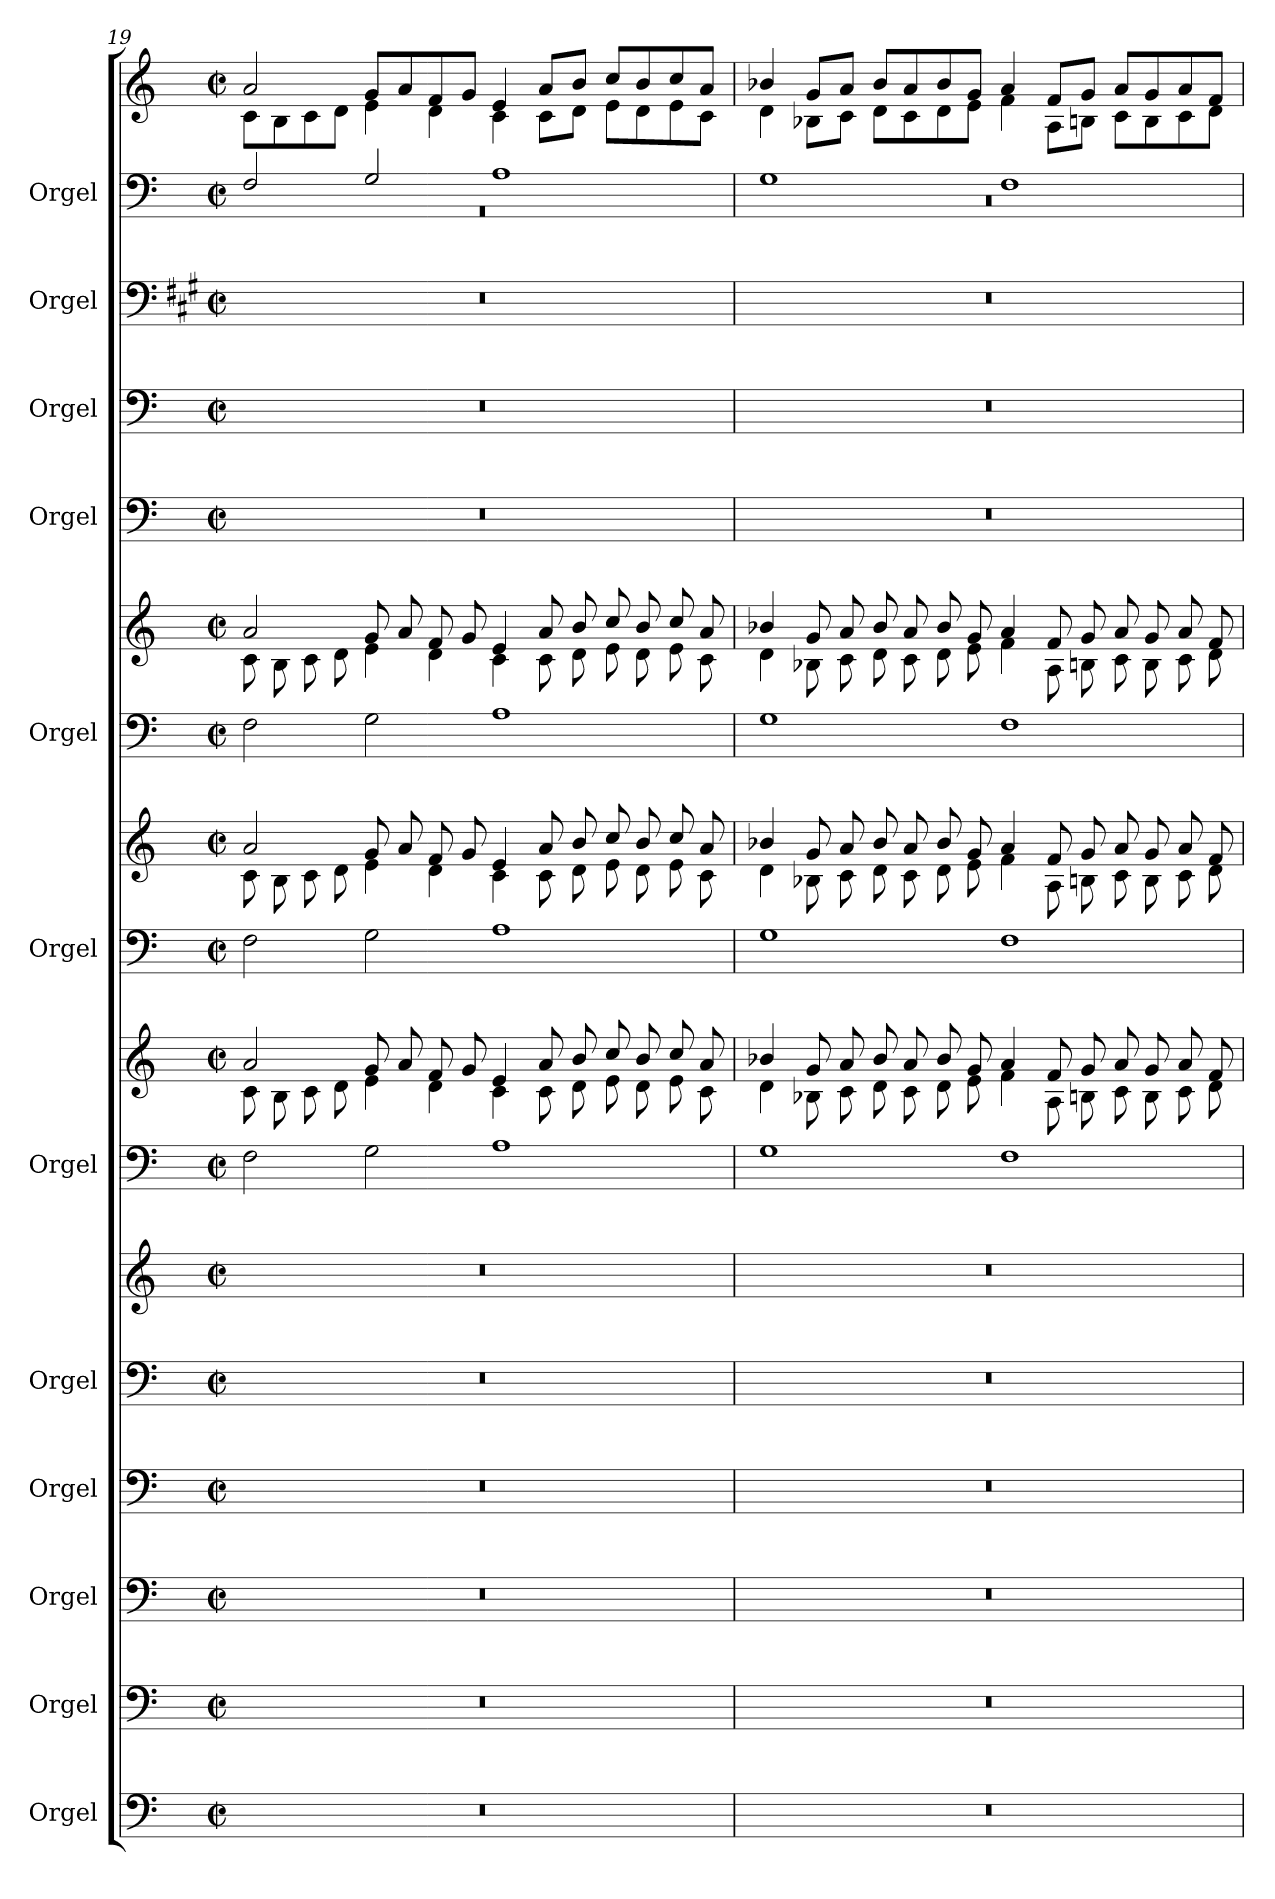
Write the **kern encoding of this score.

**kern	**kern	**kern	**kern	**kern	**kern	**kern	**kern	**kern	**kern	**kern	**kern	**kern	**kern	**kern	**kern	**kern
*part12	*part11	*part10	*part9	*part8	*part8	*part7	*part7	*part6	*part6	*part5	*part5	*part4	*part3	*part2	*part1	*part1
*staff17	*staff16	*staff15	*staff14	*staff13	*staff12	*staff11	*staff10	*staff9	*staff8	*staff7	*staff6	*staff5	*staff4	*staff3	*staff2	*staff1
*I"Orgel	*I"Orgel	*I"Orgel	*I"Orgel	*I"Orgel	*	*I"Orgel	*	*I"Orgel	*	*I"Orgel	*	*I"Orgel	*I"Orgel	*I"Orgel	*I"Orgel	*
*I'Org.	*I'Org.	*I'Org.	*I'Org.	*I'Org.	*	*I'Org.	*	*I'Org.	*	*I'Org.	*	*I'Org.	*I'Org.	*I'Org.	*	*
*clefF4	*clefF4	*clefF4	*clefF4	*clefF4	*clefG2	*clefF4	*clefG2	*clefF4	*clefG2	*clefF4	*clefG2	*clefF4	*clefF4	*clefF4	*clefF4	*clefG2
*	*	*	*	*	*	*	*	*	*	*	*	*	*	*ITrd5c9	*	*
*k[]	*k[]	*k[]	*k[]	*k[]	*k[]	*k[]	*k[]	*k[]	*k[]	*k[]	*k[]	*k[]	*k[]	*k[]	*k[]	*k[]
*M4/2	*M4/2	*M4/2	*M4/2	*M4/2	*M4/2	*M4/2	*M4/2	*M4/2	*M4/2	*M4/2	*M4/2	*M4/2	*M4/2	*M4/2	*M4/2	*M4/2
*met(c|)	*met(c|)	*met(c|)	*met(c|)	*met(c|)	*met(c|)	*met(c|)	*met(c|)	*met(c|)	*met(c|)	*met(c|)	*met(c|)	*met(c|)	*met(c|)	*met(c|)	*met(c|)	*met(c|)
=19	=19	=19	=19	=19	=19	=19	=19	=19	=19	=19	=19	=19	=19	=19	=19	=19
*	*	*	*	*	*	*	*^	*	*^	*	*^	*	*	*	*^	*^
0r	0r	0r	0r	0r	0r	2F\	2a/	8c\	2F\	2a/	8c\	2F\	2a/	8c\	0r	0r	0r	2F/	0r	2a/	8c\L
.	.	.	.	.	.	.	.	8B\	.	.	8B\	.	.	8B\	.	.	.	.	.	.	8B\
.	.	.	.	.	.	.	.	8c\	.	.	8c\	.	.	8c\	.	.	.	.	.	.	8c\
.	.	.	.	.	.	.	.	8d\	.	.	8d\	.	.	8d\	.	.	.	.	.	.	8d\J
.	.	.	.	.	.	2G\	8g/	4e\	2G\	8g/	4e\	2G\	8g/	4e\	.	.	.	2G/	.	8g/L	4e\
.	.	.	.	.	.	.	8a/	.	.	8a/	.	.	8a/	.	.	.	.	.	.	8a/	.
.	.	.	.	.	.	.	8f/	4d\	.	8f/	4d\	.	8f/	4d\	.	.	.	.	.	8f/	4d\
.	.	.	.	.	.	.	8g/	.	.	8g/	.	.	8g/	.	.	.	.	.	.	8g/J	.
.	.	.	.	.	.	1A	4e/	4c\	1A	4e/	4c\	1A	4e/	4c\	.	.	.	1A	.	4e/	4c\
.	.	.	.	.	.	.	8a/	8c\	.	8a/	8c\	.	8a/	8c\	.	.	.	.	.	8a/L	8c\L
.	.	.	.	.	.	.	8b/	8d\	.	8b/	8d\	.	8b/	8d\	.	.	.	.	.	8b/J	8d\J
.	.	.	.	.	.	.	8cc/	8e\	.	8cc/	8e\	.	8cc/	8e\	.	.	.	.	.	8cc/L	8e\L
.	.	.	.	.	.	.	8b/	8d\	.	8b/	8d\	.	8b/	8d\	.	.	.	.	.	8b/	8d\
.	.	.	.	.	.	.	8cc/	8e\	.	8cc/	8e\	.	8cc/	8e\	.	.	.	.	.	8cc/	8e\
.	.	.	.	.	.	.	8a/	8c\	.	8a/	8c\	.	8a/	8c\	.	.	.	.	.	8a/J	8c\J
=20	=20	=20	=20	=20	=20	=20	=20	=20	=20	=20	=20	=20	=20	=20	=20	=20	=20	=20	=20	=20	=20
0r	0r	0r	0r	0r	0r	1G	4b-X/	4d\	1G	4b-X/	4d\	1G	4b-X/	4d\	0r	0r	0r	1G	0r	4b-X/	4d\
.	.	.	.	.	.	.	8g/	8B-X\	.	8g/	8B-X\	.	8g/	8B-X\	.	.	.	.	.	8g/L	8B-X\L
.	.	.	.	.	.	.	8a/	8c\	.	8a/	8c\	.	8a/	8c\	.	.	.	.	.	8a/J	8c\J
.	.	.	.	.	.	.	8b-/	8d\	.	8b-/	8d\	.	8b-/	8d\	.	.	.	.	.	8b-/L	8d\L
.	.	.	.	.	.	.	8a/	8c\	.	8a/	8c\	.	8a/	8c\	.	.	.	.	.	8a/	8c\
.	.	.	.	.	.	.	8b-/	8d\	.	8b-/	8d\	.	8b-/	8d\	.	.	.	.	.	8b-/	8d\
.	.	.	.	.	.	.	8g/	8e\	.	8g/	8e\	.	8g/	8e\	.	.	.	.	.	8g/J	8e\J
.	.	.	.	.	.	1F	4a/	4f\	1F	4a/	4f\	1F	4a/	4f\	.	.	.	1F	.	4a/	4f\
.	.	.	.	.	.	.	8f/	8A\	.	8f/	8A\	.	8f/	8A\	.	.	.	.	.	8f/L	8A\L
.	.	.	.	.	.	.	8g/	8Bn\	.	8g/	8Bn\	.	8g/	8Bn\	.	.	.	.	.	8g/J	8Bn\J
.	.	.	.	.	.	.	8a/	8c\	.	8a/	8c\	.	8a/	8c\	.	.	.	.	.	8a/L	8c\L
.	.	.	.	.	.	.	8g/	8B\	.	8g/	8B\	.	8g/	8B\	.	.	.	.	.	8g/	8B\
.	.	.	.	.	.	.	8a/	8c\	.	8a/	8c\	.	8a/	8c\	.	.	.	.	.	8a/	8c\
.	.	.	.	.	.	.	8f/	8d\	.	8f/	8d\	.	8f/	8d\	.	.	.	.	.	8f/J	8d\J
*	*	*	*	*	*	*	*	*	*	*	*	*	*	*	*	*	*	*v	*v	*	*
*	*	*	*	*	*	*	*v	*v	*	*v	*v	*	*v	*v	*	*	*	*	*v	*v
=	=	=	=	=	=	=	=	=	=	=	=	=	=	=	=	=
*-	*-	*-	*-	*-	*-	*-	*-	*-	*-	*-	*-	*-	*-	*-	*-	*-
